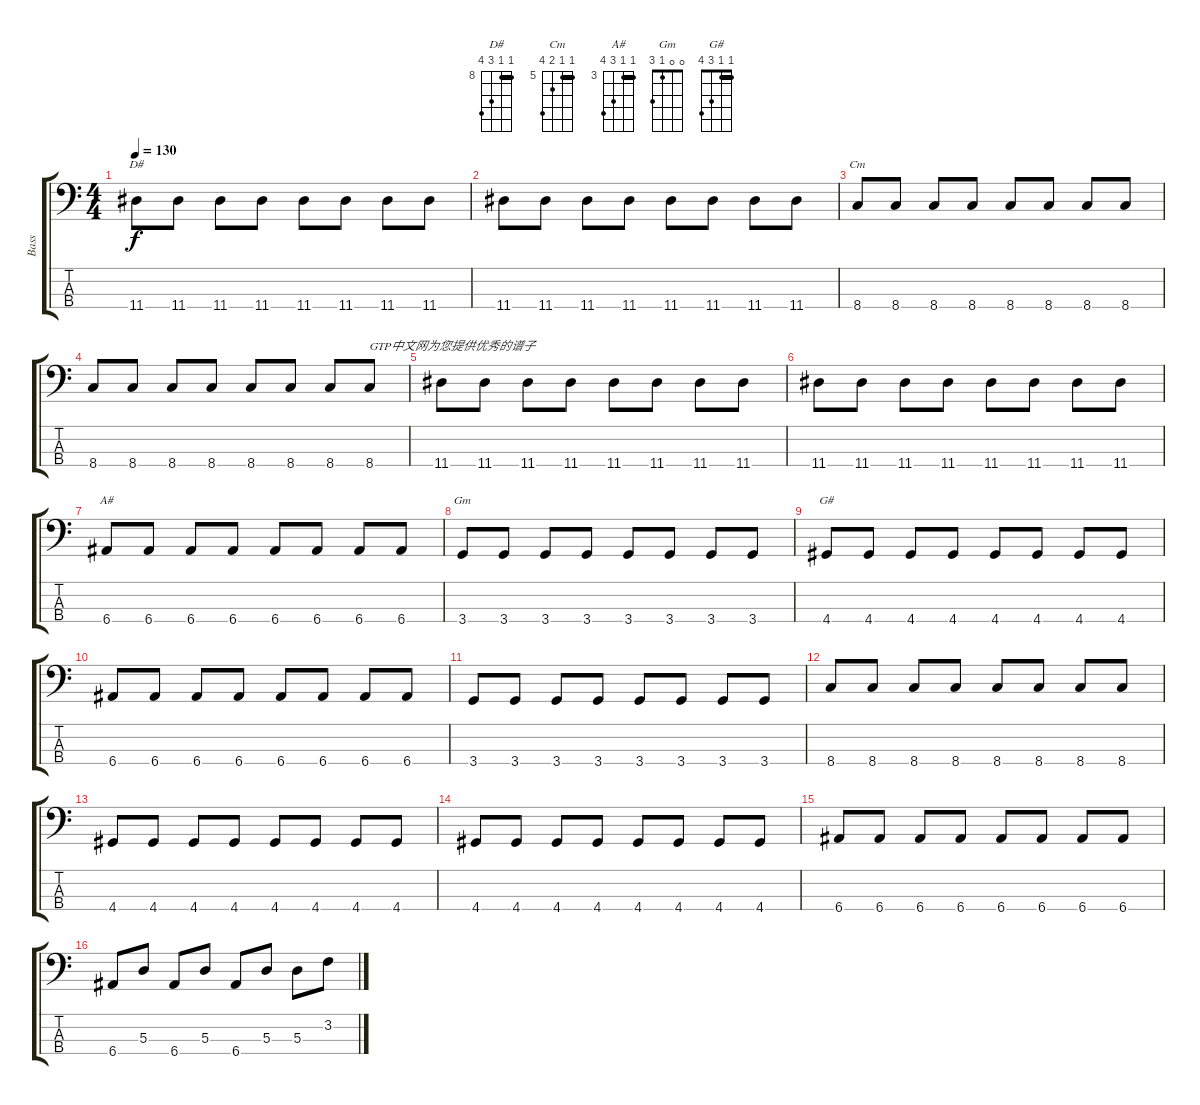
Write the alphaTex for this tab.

\track ("Bass" "Bass") {instrument fretlessbass}
\staff {score tabs}
\tuning (G2 D2 A1 E1) {hide}
\chord ("D#" 8 8 10 11) {firstfret 8 barre 8}
\chord ("Cm" 5 5 6 8) {firstfret 5 barre 5}
\chord ("A#" 3 3 5 6) {firstfret 3 barre 3}
\chord ("Gm" 0 0 1 3)
\chord ("G#" 1 1 3 4) {barre 1}
\ts (4 4)
\tempo 130
\clef f4
\ks c
11.4.8{ch "D#" dy f} 11.4.8 11.4.8 11.4.8 11.4.8 11.4.8 11.4.8 11.4.8 |
11.4.8 11.4.8 11.4.8 11.4.8 11.4.8 11.4.8 11.4.8 11.4.8 |
8.4.8{ch "Cm"} 8.4.8 8.4.8 8.4.8 8.4.8 8.4.8 8.4.8 8.4.8 |
8.4.8 8.4.8 8.4.8 8.4.8 8.4.8 8.4.8 8.4.8 8.4.8{txt "GTP中文网为您提供优秀的谱子"} |
11.4.8 11.4.8 11.4.8 11.4.8 11.4.8 11.4.8 11.4.8 11.4.8 |
11.4.8 11.4.8 11.4.8 11.4.8 11.4.8 11.4.8 11.4.8 11.4.8 |
6.4.8{ch "A#"} 6.4.8 6.4.8 6.4.8 6.4.8 6.4.8 6.4.8 6.4.8 |
3.4.8{ch "Gm"} 3.4.8 3.4.8 3.4.8 3.4.8 3.4.8 3.4.8 3.4.8 |
4.4.8{ch "G#"} 4.4.8 4.4.8 4.4.8 4.4.8 4.4.8 4.4.8 4.4.8 |
6.4.8 6.4.8 6.4.8 6.4.8 6.4.8 6.4.8 6.4.8 6.4.8 |
3.4.8 3.4.8 3.4.8 3.4.8 3.4.8 3.4.8 3.4.8 3.4.8 |
8.4.8 8.4.8 8.4.8 8.4.8 8.4.8 8.4.8 8.4.8 8.4.8 |
4.4.8 4.4.8 4.4.8 4.4.8 4.4.8 4.4.8 4.4.8 4.4.8 |
4.4.8 4.4.8 4.4.8 4.4.8 4.4.8 4.4.8 4.4.8 4.4.8 |
6.4.8 6.4.8 6.4.8 6.4.8 6.4.8 6.4.8 6.4.8 6.4.8 |
6.4.8 5.3.8 6.4.8 5.3.8 6.4.8 5.3.8 5.3.8 3.2.8
